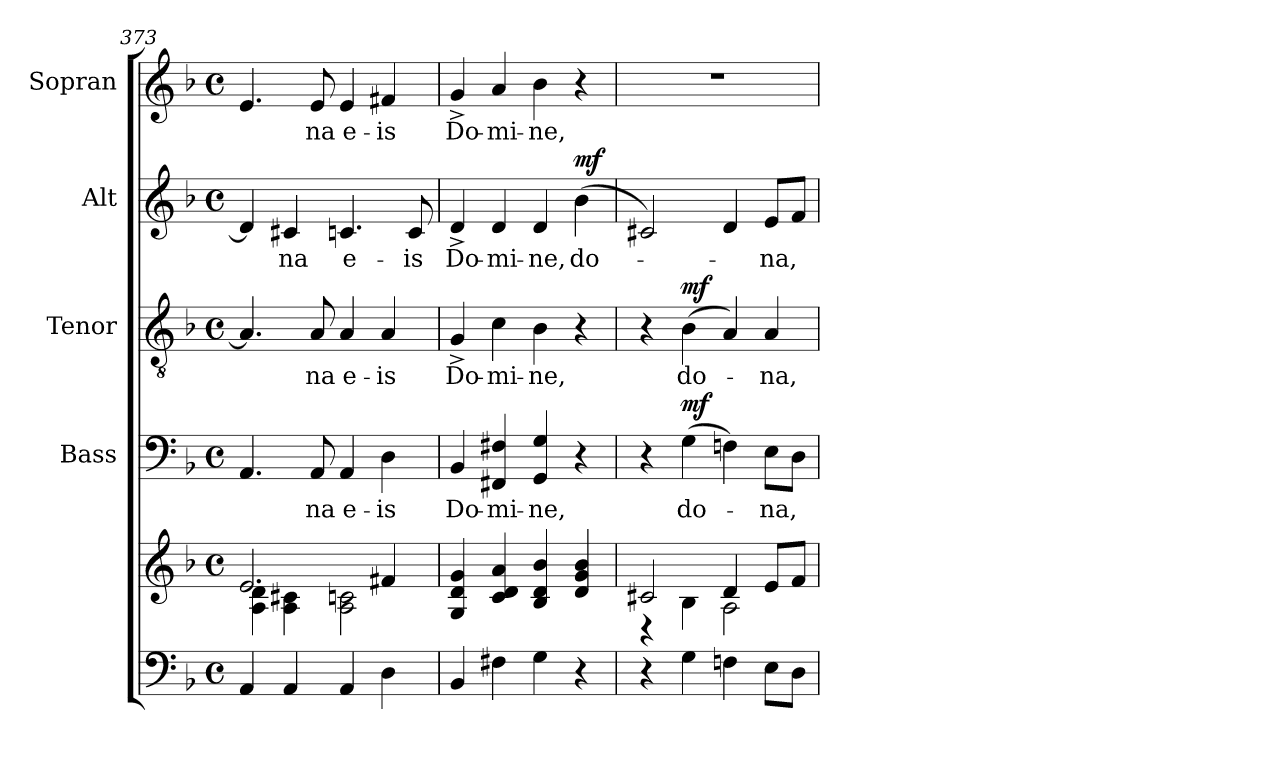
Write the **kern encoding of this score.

**kern	**kern	**kern	**text	**dynam	**kern	**text	**dynam	**kern	**text	**dynam	**kern	**text
*part5	*part5	*part4	*part4	*part4	*part3	*part3	*part3	*part2	*part2	*part2	*part1	*part1
*staff6	*staff5	*staff4	*staff4	*staff4	*staff3	*staff3	*staff3	*staff2	*staff2	*staff2	*staff1	*staff1
*	*	*I"Bass	*	*	*I"Tenor	*	*	*I"Alt	*	*	*I"Sopran	*
*	*	*I'B.	*	*	*I'T.	*	*	*I'A.	*	*	*I'S.	*
*clefF4	*clefG2	*clefF4	*	*	*clefGv2	*	*	*clefG2	*	*	*clefG2	*
*k[b-]	*k[b-]	*k[b-]	*	*	*k[b-]	*	*	*k[b-]	*	*	*k[b-]	*
*F:	*F:	*F:	*	*	*F:	*	*	*F:	*	*	*F:	*
*M4/4	*M4/4	*M4/4	*	*	*M4/4	*	*	*M4/4	*	*	*M4/4	*
*met(c)	*met(c)	*met(c)	*	*	*met(c)	*	*	*met(c)	*	*	*met(c)	*
=373	=373	=373	=373	=373	=373	=373	=373	=373	=373	=373	=373	=373
*	*^	*	*	*	*	*	*	*	*	*	*	*
4AA/	2.e/	4A\ 4d\	4.AA/	.	.	4.A/]	.	.	4d/]	.	.	4.e/	.
!	!	!	!	!	!	!	!	!	!	!LO:LY:b	!	!	!
4AA/	.	4A\ 4c#X\	.	.	.	.	.	.	4c#X/	-na	.	.	.
!	!	!	!	!LO:LY:b	!	!	!LO:LY:b	!	!	!	!	!	!LO:LY:b
.	.	.	8AA/	-na	.	8A/	-na	.	.	.	.	8e/	-na
!	!	!	!	!LO:LY:b	!	!	!LO:LY:b	!	!	!LO:LY:b	!	!	!LO:LY:b
4AA/	.	2A\ 2cn\	4AA/	e-	.	4A/	e-	.	4.cn/	e-	.	4e/	e-
!	!	!	!	!LO:LY:b	!	!	!LO:LY:b	!	!	!	!	!	!LO:LY:b
4D\	4f#X/	.	4D\	-is	.	4A/	-is	.	.	.	.	4f#X/	-is
!	!	!	!	!	!	!	!	!	!	!LO:LY:b	!	!	!
.	.	.	.	.	.	.	.	.	8c/	-is	.	.	.
*	*v	*v	*	*	*	*	*	*	*	*	*	*	*
=374	=374	=374	=374	=374	=374	=374	=374	=374	=374	=374	=374	=374
!	!	!	!LO:LY:b	!	!	!LO:LY:b	!	!	!LO:LY:b	!	!	!LO:LY:b
4BB-/	4G/ 4d/ 4g/	4BB-/	Do-	.	4G^>/	Do-	.	4d^>/	Do-	.	4g^>/	Do-
!	!	!	!LO:LY:b	!	!	!LO:LY:b	!	!	!LO:LY:b	!	!	!LO:LY:b
4F#X\	4c/ 4d/ 4a/	4FF#X/ 4F#X/	-mi-	.	4c\	-mi-	.	4d/	-mi-	.	4a/	-mi-
!	!	!	!LO:LY:b	!	!	!LO:LY:b	!	!	!LO:LY:b	!	!	!LO:LY:b
4G\	4B-/ 4d/ 4b-/	4GG/ 4G/	-ne,	.	4B-\	-ne,	.	4d/	-ne,	.	4b-\	-ne,
!	!	!	!	!	!	!	!	!	!LO:LY:b	!LO:DY:a	!	!
4r	4d/ 4g/ 4b-/	4r	.	.	4r	.	.	(>4b-\	do-	mf	4r	.
=375	=375	=375	=375	=375	=375	=375	=375	=375	=375	=375	=375	=375
*	*^	*	*	*	*	*	*	*	*	*	*	*
4r	2c#X/	4rD	4r	.	.	4r	.	.	2c#X/)	.	.	1r	.
!	!	!	!	!LO:LY:b	!LO:DY:a	!	!LO:LY:b	!LO:DY:a	!	!	!	!	!
4G\	.	4B-\	(>4G\	do-	mf	(>4B-\	do-	mf	.	.	.	.	.
4Fn\	4d/	2A\	4Fn\)	.	.	4A/)	.	.	4d/	.	.	.	.
!	!	!	!	!LO:LY:b	!	!	!LO:LY:b	!	!	!LO:LY:b	!	!	!
8E\L	8e/L	.	8E\L	-na,	.	4A/	-na,	.	8e/L	-na,	.	.	.
8D\J	8f/J	.	8D\J	.	.	.	.	.	8f/J	.	.	.	.
*	*v	*v	*	*	*	*	*	*	*	*	*	*	*
=	=	=	=	=	=	=	=	=	=	=	=	=
*-	*-	*-	*-	*-	*-	*-	*-	*-	*-	*-	*-	*-
